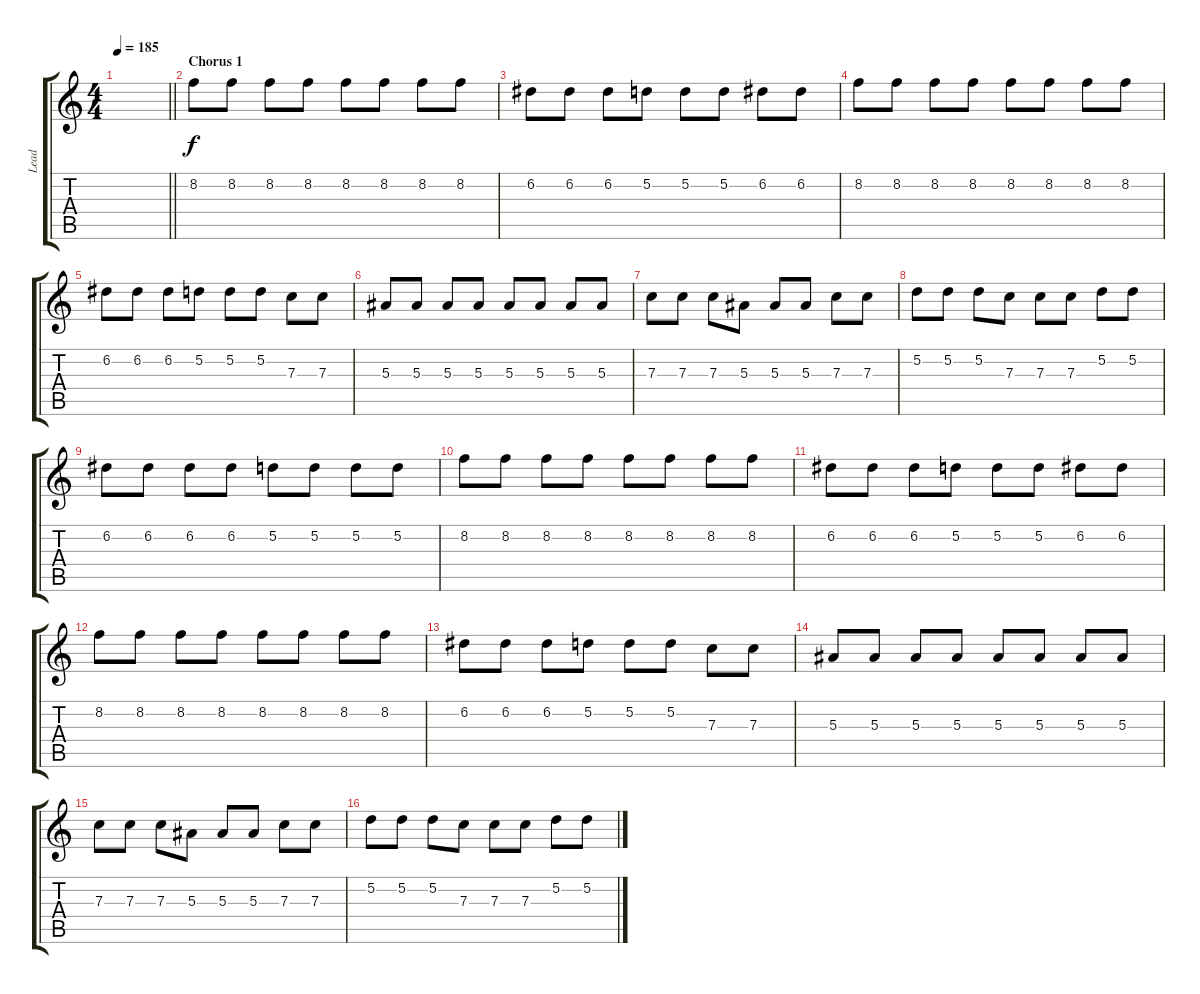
\track ("Lead" "Lead") {instrument overdrivenguitar}
\staff {score tabs}
\tuning (D4 A3 F3 C3 G2 C2) {hide}
\ts (4 4)
\tempo 185
\clef g2
\barLineRight lightlight
\ks c
|
\section ("" "Chorus 1")
8.2.8 8.2.8 8.2.8 8.2.8 8.2.8 8.2.8 8.2.8 8.2.8 |
6.2.8 6.2.8 6.2.8 5.2.8 5.2.8 5.2.8 6.2.8 6.2.8 |
8.2.8 8.2.8 8.2.8 8.2.8 8.2.8 8.2.8 8.2.8 8.2.8 |
6.2.8 6.2.8 6.2.8 5.2.8 5.2.8 5.2.8 7.3.8 7.3.8 |
5.3.8 5.3.8 5.3.8 5.3.8 5.3.8 5.3.8 5.3.8 5.3.8 |
7.3.8 7.3.8 7.3.8 5.3.8 5.3.8 5.3.8 7.3.8 7.3.8 |
5.2.8 5.2.8 5.2.8 7.3.8 7.3.8 7.3.8 5.2.8 5.2.8 |
6.2.8 6.2.8 6.2.8 6.2.8 5.2.8 5.2.8 5.2.8 5.2.8 |
8.2.8 8.2.8 8.2.8 8.2.8 8.2.8 8.2.8 8.2.8 8.2.8 |
6.2.8 6.2.8 6.2.8 5.2.8 5.2.8 5.2.8 6.2.8 6.2.8 |
8.2.8 8.2.8 8.2.8 8.2.8 8.2.8 8.2.8 8.2.8 8.2.8 |
6.2.8 6.2.8 6.2.8 5.2.8 5.2.8 5.2.8 7.3.8 7.3.8 |
5.3.8 5.3.8 5.3.8 5.3.8 5.3.8 5.3.8 5.3.8 5.3.8 |
7.3.8 7.3.8 7.3.8 5.3.8 5.3.8 5.3.8 7.3.8 7.3.8 |
5.2.8 5.2.8 5.2.8 7.3.8 7.3.8 7.3.8 5.2.8 5.2.8
